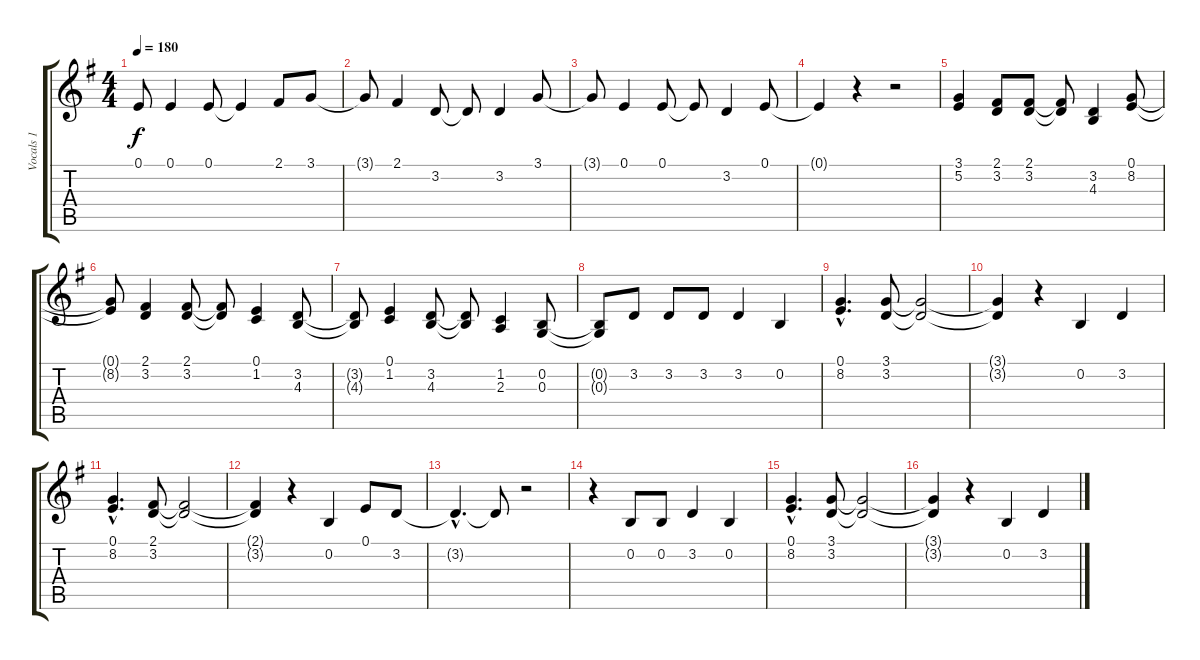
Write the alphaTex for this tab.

\track ("Vocals 1" "Vocals 1") {instrument englishhorn}
\staff {score tabs}
\tuning (E4 B3 G3 D3 A2 E2) {hide}
\ts (4 4)
\tempo 180
\clef g2
\ks g
0.1.8{dy f} 0.1.4 0.1.8 0.1{t}.4 2.1.8 3.1.8 |
3.1{t}.8 2.1.4 3.2.8 3.2{t}.8 3.2.4 3.1.8 |
3.1{t}.8 0.1.4 0.1.8 0.1{t}.8 3.2.4 0.1.8 |
0.1{t}.4 r.4 r.2 |
(3.1 5.2).4 (2.1 3.2).8 (2.1 3.2).8 (2.1{t} 3.2{t}).8 (3.2 4.3).4 (0.1 8.2).8 |
(0.1{t} 8.2{t}).8 (2.1 3.2).4 (2.1 3.2).8 (2.1{t} 3.2{t}).8 (0.1 1.2).4 (3.2 4.3).8 |
(3.2{t} 4.3{t}).8 (0.1 1.2).4 (3.2 4.3).8 (3.2{t} 4.3{t}).8 (1.2 2.3).4 (0.2 0.3).8 |
(0.2{t} 0.3{t}).8 3.2.8 3.2.8 3.2.8 3.2.4 0.2.4 |
(0.1{hac} 8.2{hac}).4{d} (3.1 3.2).8 (3.1{t} 3.2{t}).2 |
(3.1{t} 3.2{t}).4 r.4 0.2.4 3.2.4 |
(0.1{hac} 8.2{hac}).4{d} (2.1 3.2).8 (2.1{t} 3.2{t}).2 |
(2.1{t} 3.2{t}).4 r.4 0.2.4 0.1.8 3.2.8 |
3.2{hac t}.4{d} 3.2{t}.8 r.2 |
r.4 0.2.8 0.2.8 3.2.4 0.2.4 |
(0.1{hac} 8.2{hac}).4{d} (3.1 3.2).8 (3.1{t} 3.2{t}).2 |
(3.1{t} 3.2{t}).4 r.4 0.2.4 3.2.4
